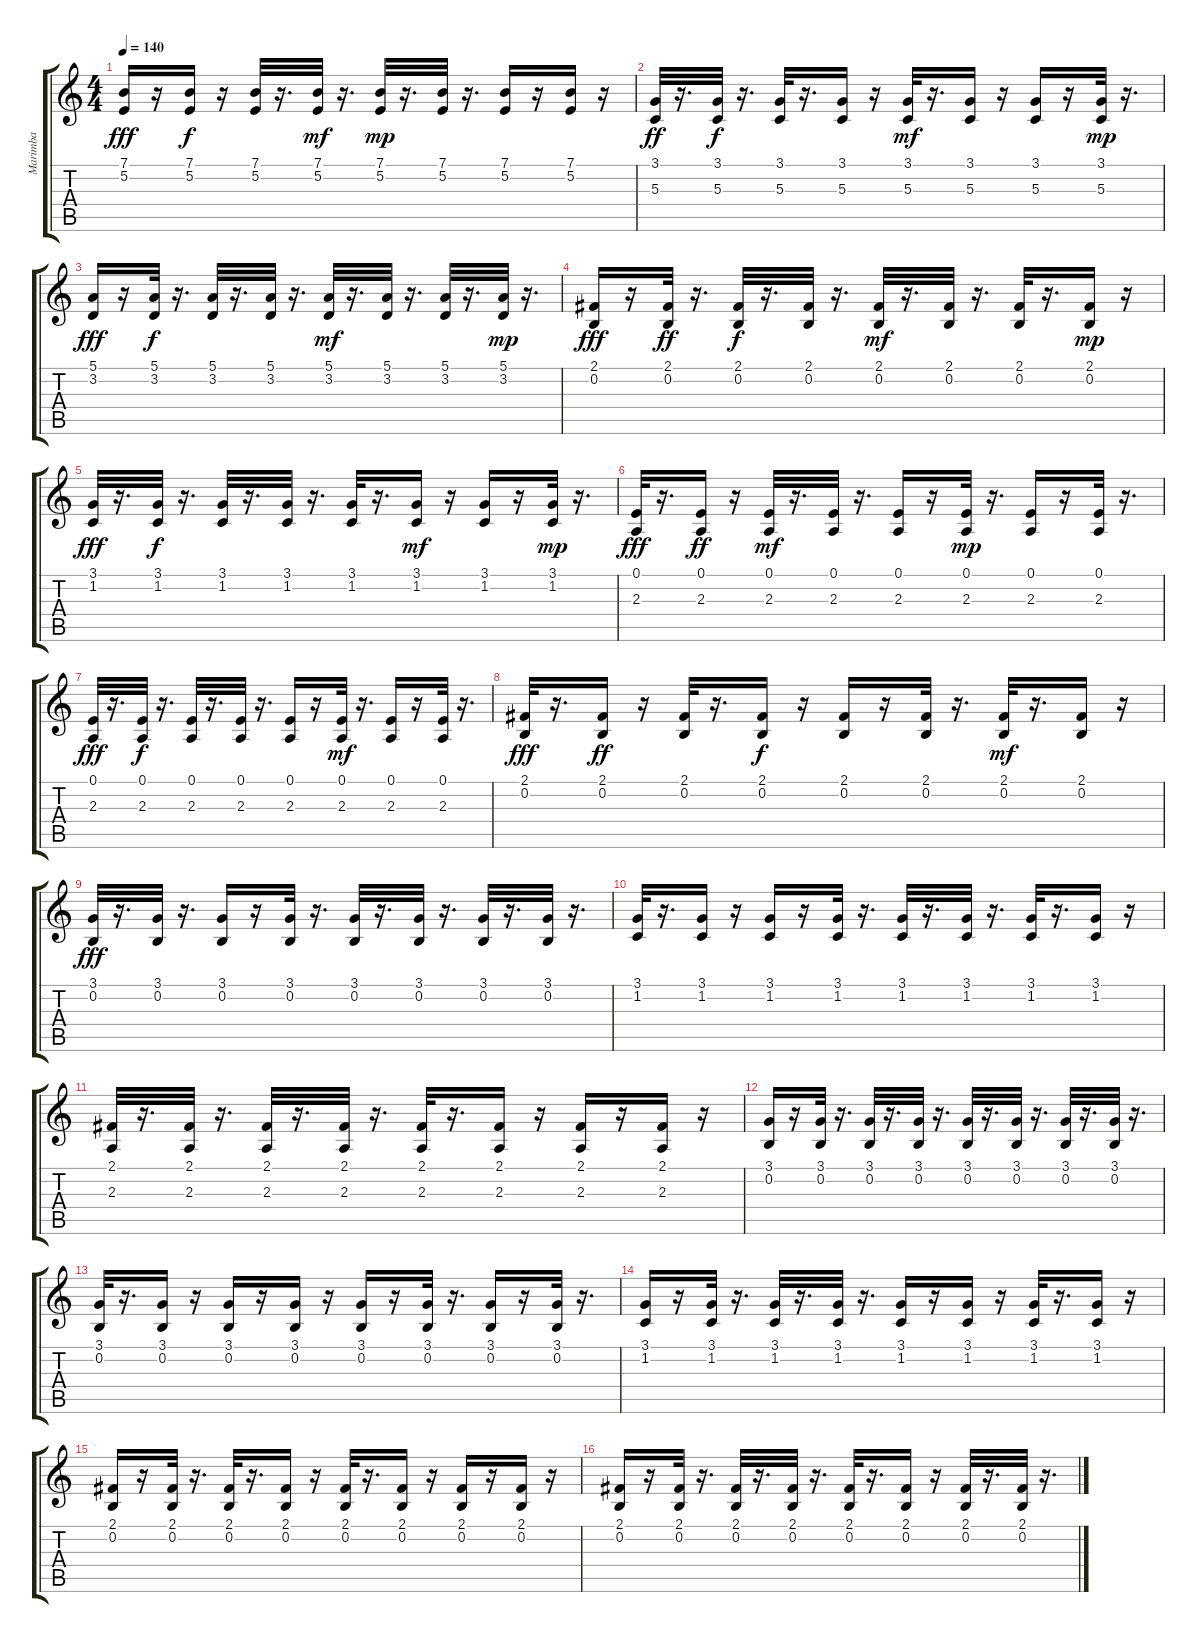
\track ("Marimba" "Marimba") {instrument marimba}
\staff {score tabs}
\tuning (E4 B3 G3 D3 A2 E2) {hide}
\ts (4 4)
\tempo 140
\clef g2
\ks c
(7.1 5.2).16{dy fff} r.16 (7.1 5.2).16{dy f} r.16 (7.1 5.2).32 r.16{d} (7.1 5.2).32{dy mf} r.16{d} (7.1 5.2).32{dy mp} r.16{d} (7.1 5.2).32 r.16{d} (7.1 5.2).16 r.16 (7.1 5.2).16 r.16 |
(3.1 5.3).32{dy ff} r.16{d} (3.1 5.3).32{dy f} r.16{d} (3.1 5.3).32 r.16{d} (3.1 5.3).16 r.16 (3.1 5.3).32{dy mf} r.16{d} (3.1 5.3).16 r.16 (3.1 5.3).16 r.16 (3.1 5.3).32{dy mp} r.16{d} |
(5.1 3.2).16{dy fff} r.16 (5.1 3.2).32{dy f} r.16{d} (5.1 3.2).32 r.16{d} (5.1 3.2).32 r.16{d} (5.1 3.2).32{dy mf} r.16{d} (5.1 3.2).32 r.16{d} (5.1 3.2).32 r.16{d} (5.1 3.2).32{dy mp} r.16{d} |
(2.1 0.2).16{dy fff} r.16 (2.1 0.2).32{dy ff} r.16{d} (2.1 0.2).32{dy f} r.16{d} (2.1 0.2).32 r.16{d} (2.1 0.2).32{dy mf} r.16{d} (2.1 0.2).32 r.16{d} (2.1 0.2).32 r.16{d} (2.1 0.2).16{dy mp} r.16 |
(3.1 1.2).32{dy fff} r.16{d} (3.1 1.2).32{dy f} r.16{d} (3.1 1.2).32 r.16{d} (3.1 1.2).32 r.16{d} (3.1 1.2).32 r.16{d} (3.1 1.2).16{dy mf} r.16 (3.1 1.2).16 r.16 (3.1 1.2).32{dy mp} r.16{d} |
(0.1 2.3).32{dy fff} r.16{d} (0.1 2.3).16{dy ff} r.16 (0.1 2.3).32{dy mf} r.16{d} (0.1 2.3).32 r.16{d} (0.1 2.3).16 r.16 (0.1 2.3).32{dy mp} r.16{d} (0.1 2.3).16 r.16 (0.1 2.3).32 r.16{d} |
(0.1 2.3).32{dy fff} r.16{d} (0.1 2.3).32{dy f} r.16{d} (0.1 2.3).32 r.16{d} (0.1 2.3).32 r.16{d} (0.1 2.3).16 r.16 (0.1 2.3).32{dy mf} r.16{d} (0.1 2.3).16 r.16 (0.1 2.3).32 r.16{d} |
(2.1 0.2).32{dy fff} r.16{d} (2.1 0.2).16{dy ff} r.16 (2.1 0.2).32 r.16{d} (2.1 0.2).16{dy f} r.16 (2.1 0.2).16 r.16 (2.1 0.2).32 r.16{d} (2.1 0.2).32{dy mf} r.16{d} (2.1 0.2).16 r.16 |
(3.1 0.2).32{dy fff} r.16{d} (3.1 0.2).32 r.16{d} (3.1 0.2).16 r.16 (3.1 0.2).32 r.16{d} (3.1 0.2).32 r.16{d} (3.1 0.2).32 r.16{d} (3.1 0.2).32 r.16{d} (3.1 0.2).32 r.16{d} |
(3.1 1.2).32 r.16{d} (3.1 1.2).16 r.16 (3.1 1.2).16 r.16 (3.1 1.2).32 r.16{d} (3.1 1.2).32 r.16{d} (3.1 1.2).32 r.16{d} (3.1 1.2).32 r.16{d} (3.1 1.2).16 r.16 |
(2.1 2.3).32 r.16{d} (2.1 2.3).32 r.16{d} (2.1 2.3).32 r.16{d} (2.1 2.3).32 r.16{d} (2.1 2.3).32 r.16{d} (2.1 2.3).16 r.16 (2.1 2.3).16 r.16 (2.1 2.3).16 r.16 |
(3.1 0.2).16 r.16 (3.1 0.2).32 r.16{d} (3.1 0.2).32 r.16{d} (3.1 0.2).32 r.16{d} (3.1 0.2).32 r.16{d} (3.1 0.2).32 r.16{d} (3.1 0.2).32 r.16{d} (3.1 0.2).32 r.16{d} |
(3.1 0.2).32 r.16{d} (3.1 0.2).16 r.16 (3.1 0.2).16 r.16 (3.1 0.2).16 r.16 (3.1 0.2).16 r.16 (3.1 0.2).32 r.16{d} (3.1 0.2).16 r.16 (3.1 0.2).32 r.16{d} |
(3.1 1.2).16 r.16 (3.1 1.2).32 r.16{d} (3.1 1.2).32 r.16{d} (3.1 1.2).32 r.16{d} (3.1 1.2).16 r.16 (3.1 1.2).16 r.16 (3.1 1.2).32 r.16{d} (3.1 1.2).16 r.16 |
(2.1 0.2).16 r.16 (2.1 0.2).32 r.16{d} (2.1 0.2).32 r.16{d} (2.1 0.2).16 r.16 (2.1 0.2).32 r.16{d} (2.1 0.2).16 r.16 (2.1 0.2).16 r.16 (2.1 0.2).16 r.16 |
(2.1 0.2).16 r.16 (2.1 0.2).32 r.16{d} (2.1 0.2).32 r.16{d} (2.1 0.2).32 r.16{d} (2.1 0.2).32 r.16{d} (2.1 0.2).16 r.16 (2.1 0.2).32 r.16{d} (2.1 0.2).32 r.16{d}
